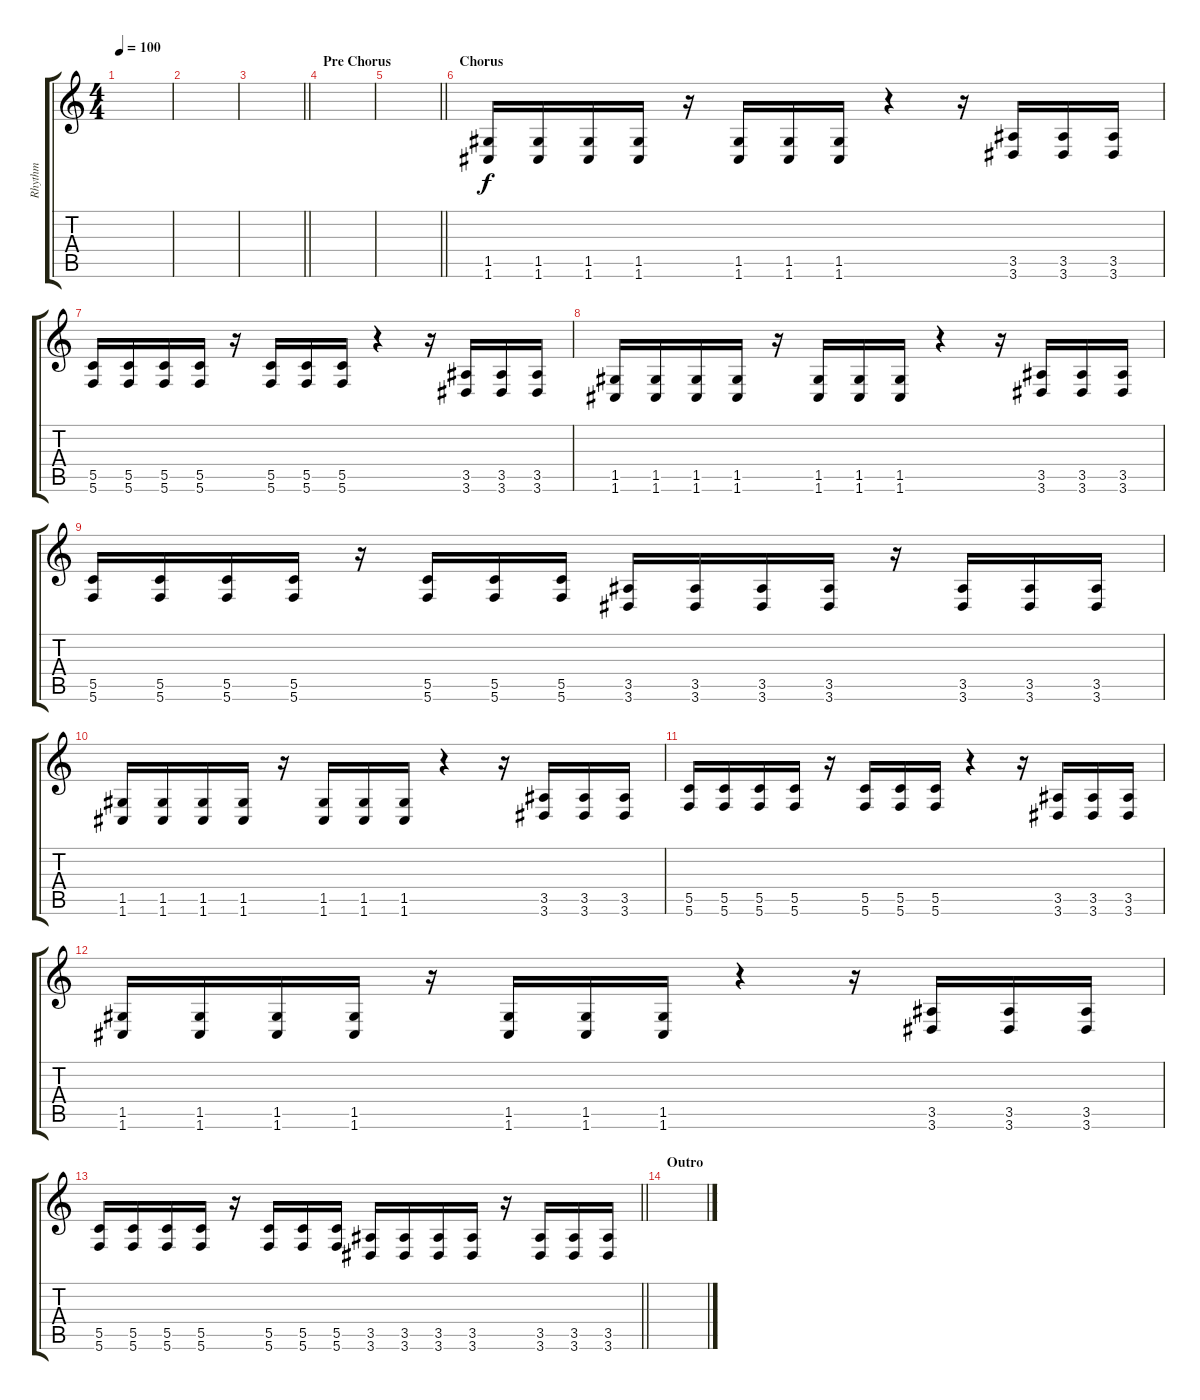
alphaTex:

\track ("Rhythm" "Rhythm") {instrument distortionguitar}
\staff {score tabs}
\tuning (D4 A3 F3 C3 G2 C2) {hide}
\ts (4 4)
\tempo 100
\clef g2
\ks c
|
|
\barLineRight lightlight
|
\section ("" "Pre Chorus")
|
\barLineRight lightlight
|
\section ("" "Chorus")
(1.5 1.6).16 (1.5 1.6).16 (1.5 1.6).16 (1.5 1.6).16 r.16 (1.5 1.6).16 (1.5 1.6).16 (1.5 1.6).16 r.4 r.16 (3.5 3.6).16 (3.5 3.6).16 (3.5 3.6).16 |
(5.5 5.6).16 (5.5 5.6).16 (5.5 5.6).16 (5.5 5.6).16 r.16 (5.5 5.6).16 (5.5 5.6).16 (5.5 5.6).16 r.4 r.16 (3.5 3.6).16 (3.5 3.6).16 (3.5 3.6).16 |
(1.5 1.6).16 (1.5 1.6).16 (1.5 1.6).16 (1.5 1.6).16 r.16 (1.5 1.6).16 (1.5 1.6).16 (1.5 1.6).16 r.4 r.16 (3.5 3.6).16 (3.5 3.6).16 (3.5 3.6).16 |
(5.5 5.6).16 (5.5 5.6).16 (5.5 5.6).16 (5.5 5.6).16 r.16 (5.5 5.6).16 (5.5 5.6).16 (5.5 5.6).16 (3.5 3.6).16 (3.5 3.6).16 (3.5 3.6).16 (3.5 3.6).16 r.16 (3.5 3.6).16 (3.5 3.6).16 (3.5 3.6).16 |
(1.5 1.6).16 (1.5 1.6).16 (1.5 1.6).16 (1.5 1.6).16 r.16 (1.5 1.6).16 (1.5 1.6).16 (1.5 1.6).16 r.4 r.16 (3.5 3.6).16 (3.5 3.6).16 (3.5 3.6).16 |
(5.5 5.6).16 (5.5 5.6).16 (5.5 5.6).16 (5.5 5.6).16 r.16 (5.5 5.6).16 (5.5 5.6).16 (5.5 5.6).16 r.4 r.16 (3.5 3.6).16 (3.5 3.6).16 (3.5 3.6).16 |
(1.5 1.6).16 (1.5 1.6).16 (1.5 1.6).16 (1.5 1.6).16 r.16 (1.5 1.6).16 (1.5 1.6).16 (1.5 1.6).16 r.4 r.16 (3.5 3.6).16 (3.5 3.6).16 (3.5 3.6).16 |
\barLineRight lightlight
(5.5 5.6).16 (5.5 5.6).16 (5.5 5.6).16 (5.5 5.6).16 r.16 (5.5 5.6).16 (5.5 5.6).16 (5.5 5.6).16 (3.5 3.6).16 (3.5 3.6).16 (3.5 3.6).16 (3.5 3.6).16 r.16 (3.5 3.6).16 (3.5 3.6).16 (3.5 3.6).16 |
\section ("" "Outro")
